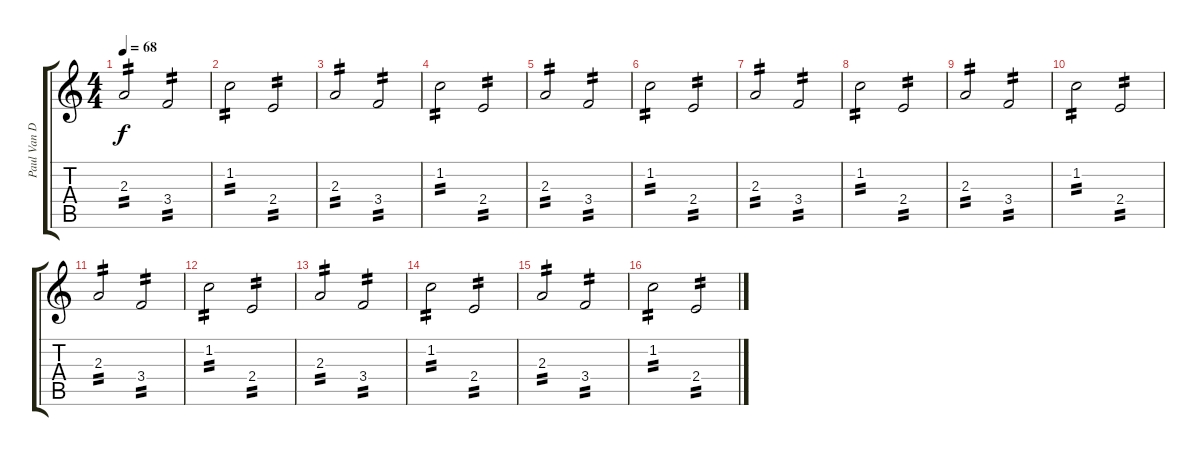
\track ("Paul Van Dyk" "Paul Van D") {instrument acousticguitarnylon}
\staff {score tabs}
\tuning (E4 B3 G3 D3 A2 E2) {hide}
\ts (4 4)
\tempo 68
\clef g2
\ks c
2.3.2{tp 2 dy f instrument acousticguitarnylon} 3.4.2{tp 2} |
1.2.2{tp 2} 2.4.2{tp 2} |
2.3.2{tp 2} 3.4.2{tp 2} |
1.2.2{tp 2} 2.4.2{tp 2} |
2.3.2{tp 2} 3.4.2{tp 2} |
1.2.2{tp 2} 2.4.2{tp 2} |
2.3.2{tp 2} 3.4.2{tp 2} |
1.2.2{tp 2} 2.4.2{tp 2} |
2.3.2{tp 2} 3.4.2{tp 2} |
1.2.2{tp 2} 2.4.2{tp 2} |
2.3.2{tp 2} 3.4.2{tp 2} |
1.2.2{tp 2} 2.4.2{tp 2} |
2.3.2{tp 2} 3.4.2{tp 2} |
1.2.2{tp 2} 2.4.2{tp 2} |
2.3.2{tp 2} 3.4.2{tp 2} |
1.2.2{tp 2} 2.4.2{tp 2}
